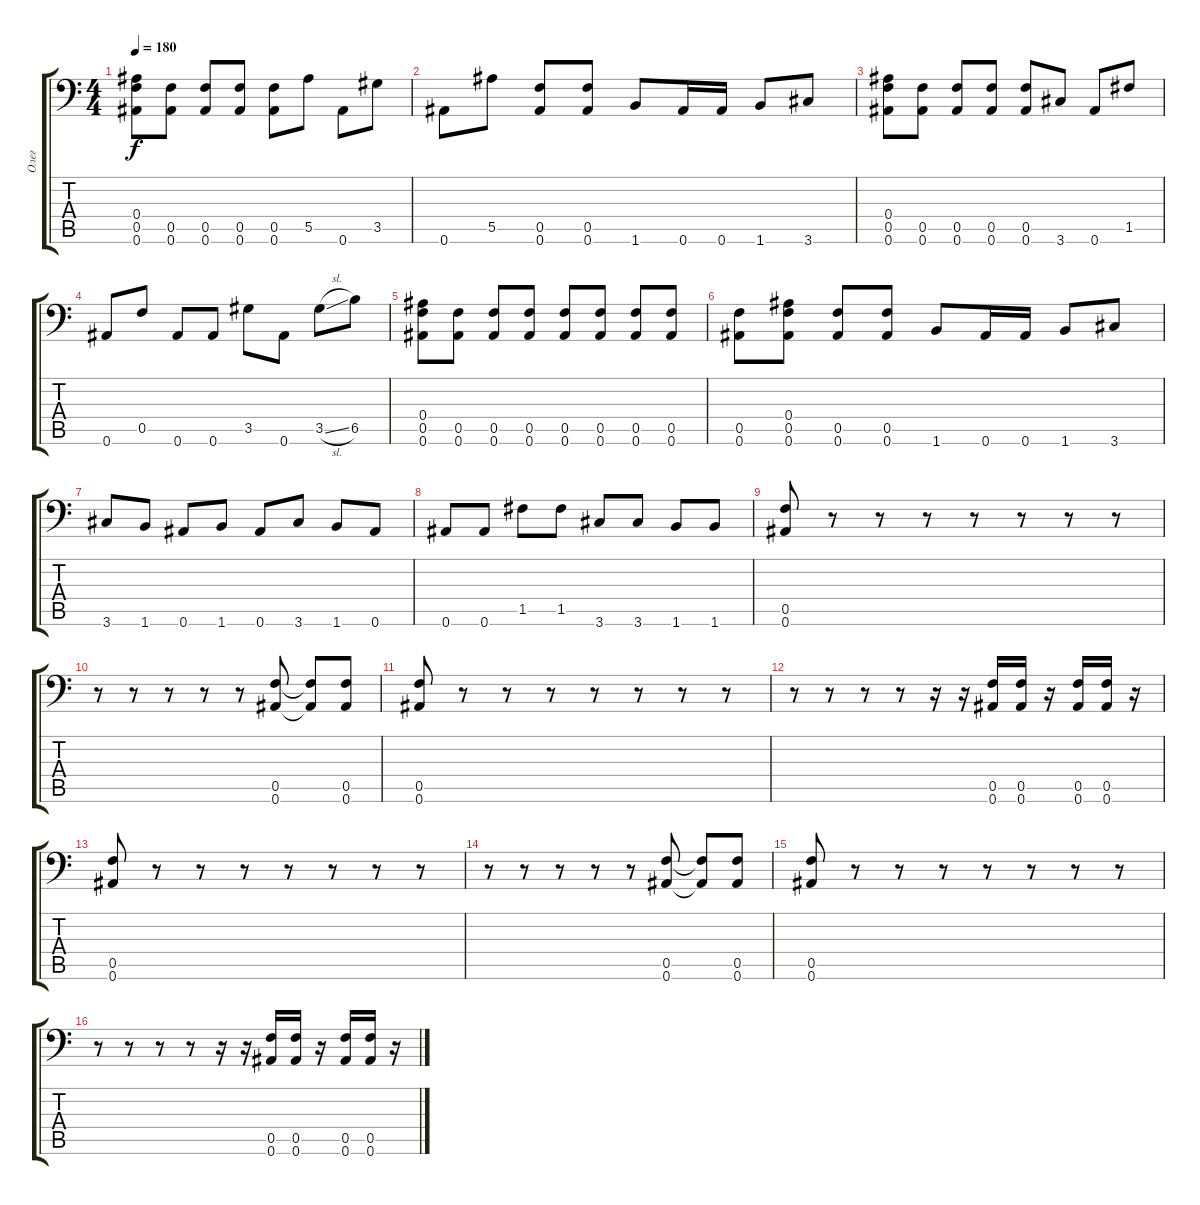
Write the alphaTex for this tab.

\track ("Олег" "Олег") {instrument distortionguitar}
\staff {score tabs}
\tuning (C4 G3 Eb3 Bb2 F2 Bb1) {hide}
\ts (4 4)
\section ("" "")
\tempo 180
\clef f4
\ks c
(0.4 0.5 0.6).8{dy f} (0.5 0.6).8 (0.5 0.6).8 (0.5 0.6).8 (0.5 0.6).8 5.5.8 0.6.8 3.5.8 |
0.6.8 5.5.8 (0.5 0.6).8 (0.5 0.6).8 1.6.8 0.6.16 0.6.16 1.6.8 3.6.8 |
(0.4 0.5 0.6).8 (0.5 0.6).8 (0.5 0.6).8 (0.5 0.6).8 (0.5 0.6).8 3.6.8 0.6.8 1.5.8 |
0.6.8 0.5.8 0.6.8 0.6.8 3.5.8 0.6.8 3.5{sl}.8 6.5.8 |
(0.4 0.5 0.6).8 (0.5 0.6).8 (0.5 0.6).8 (0.5 0.6).8 (0.5 0.6).8 (0.5 0.6).8 (0.5 0.6).8 (0.5 0.6).8 |
(0.5 0.6).8 (0.4 0.5 0.6).8 (0.5 0.6).8 (0.5 0.6).8 1.6.8 0.6.16 0.6.16 1.6.8 3.6.8 |
3.6.8 1.6.8 0.6.8 1.6.8 0.6.8 3.6.8 1.6.8 0.6.8 |
0.6.8 0.6.8 1.5.8 1.5.8 3.6.8 3.6.8 1.6.8 1.6.8 |
(0.5 0.6).8 r.8 r.8 r.8 r.8 r.8 r.8 r.8 |
r.8 r.8 r.8 r.8 r.8 (0.5 0.6).8 (0.5{t} 0.6{t}).8 (0.5 0.6).8 |
(0.5 0.6).8 r.8 r.8 r.8 r.8 r.8 r.8 r.8 |
r.8 r.8 r.8 r.8 r.16 r.16 (0.5 0.6).16 (0.5 0.6).16 r.16 (0.5 0.6).16 (0.5 0.6).16 r.16 |
(0.5 0.6).8 r.8 r.8 r.8 r.8 r.8 r.8 r.8 |
r.8 r.8 r.8 r.8 r.8 (0.5 0.6).8 (0.5{t} 0.6{t}).8 (0.5 0.6).8 |
(0.5 0.6).8 r.8 r.8 r.8 r.8 r.8 r.8 r.8 |
r.8 r.8 r.8 r.8 r.16 r.16 (0.5 0.6).16 (0.5 0.6).16 r.16 (0.5 0.6).16 (0.5 0.6).16 r.16
